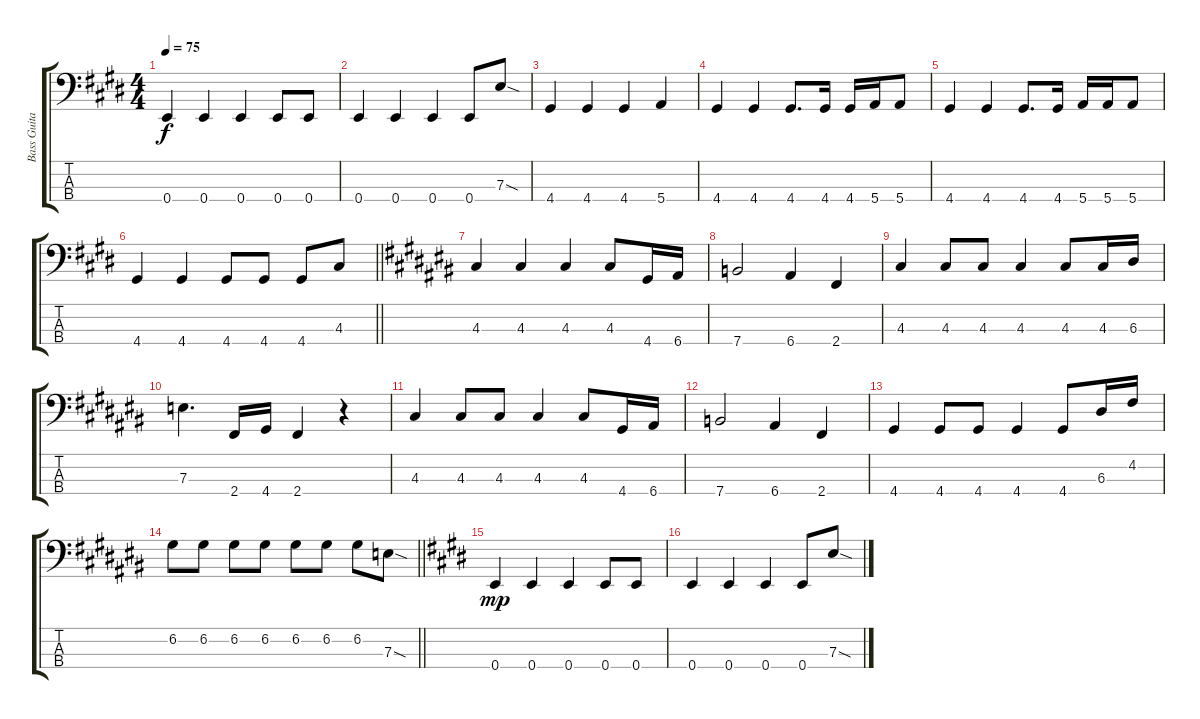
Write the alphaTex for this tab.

\track ("Bass Guitar" "Bass Guita") {instrument electricbassfinger}
\staff {score tabs}
\tuning (G2 D2 A1 E1) {hide}
\ts (4 4)
\tempo 75
\clef f4
\ks e
0.4.4{dy f} 0.4.4 0.4.4 0.4.8 0.4.8 |
0.4.4 0.4.4 0.4.4 0.4.8 7.3{sod}.8 |
4.4.4 4.4.4 4.4.4 5.4.4 |
4.4.4 4.4.4 4.4.8{d} 4.4.16 4.4.16 5.4.16 5.4.8 |
4.4.4 4.4.4 4.4.8{d} 4.4.16 5.4.16 5.4.16 5.4.8 |
\barLineRight lightlight
4.4.4 4.4.4 4.4.8 4.4.8 4.4.8 4.3.8 |
\ks c#
4.3.4 4.3.4 4.3.4 4.3.8 4.4.16 6.4.16 |
7.4.2 6.4.4 2.4.4 |
4.3.4 4.3.8 4.3.8 4.3.4 4.3.8 4.3.16 6.3.16 |
7.3.4{d} 2.4.16 4.4.16 2.4.4 r.4 |
4.3.4 4.3.8 4.3.8 4.3.4 4.3.8 4.4.16 6.4.16 |
7.4.2 6.4.4 2.4.4 |
4.4.4 4.4.8 4.4.8 4.4.4 4.4.8 6.3.16 4.2.16 |
\barLineRight lightlight
6.2.8 6.2.8 6.2.8 6.2.8 6.2.8 6.2.8 6.2.8 7.3{sod}.8 |
\ks e
0.4.4{dy mp} 0.4.4 0.4.4 0.4.8 0.4.8 |
0.4.4 0.4.4 0.4.4 0.4.8 7.3{sod}.8
